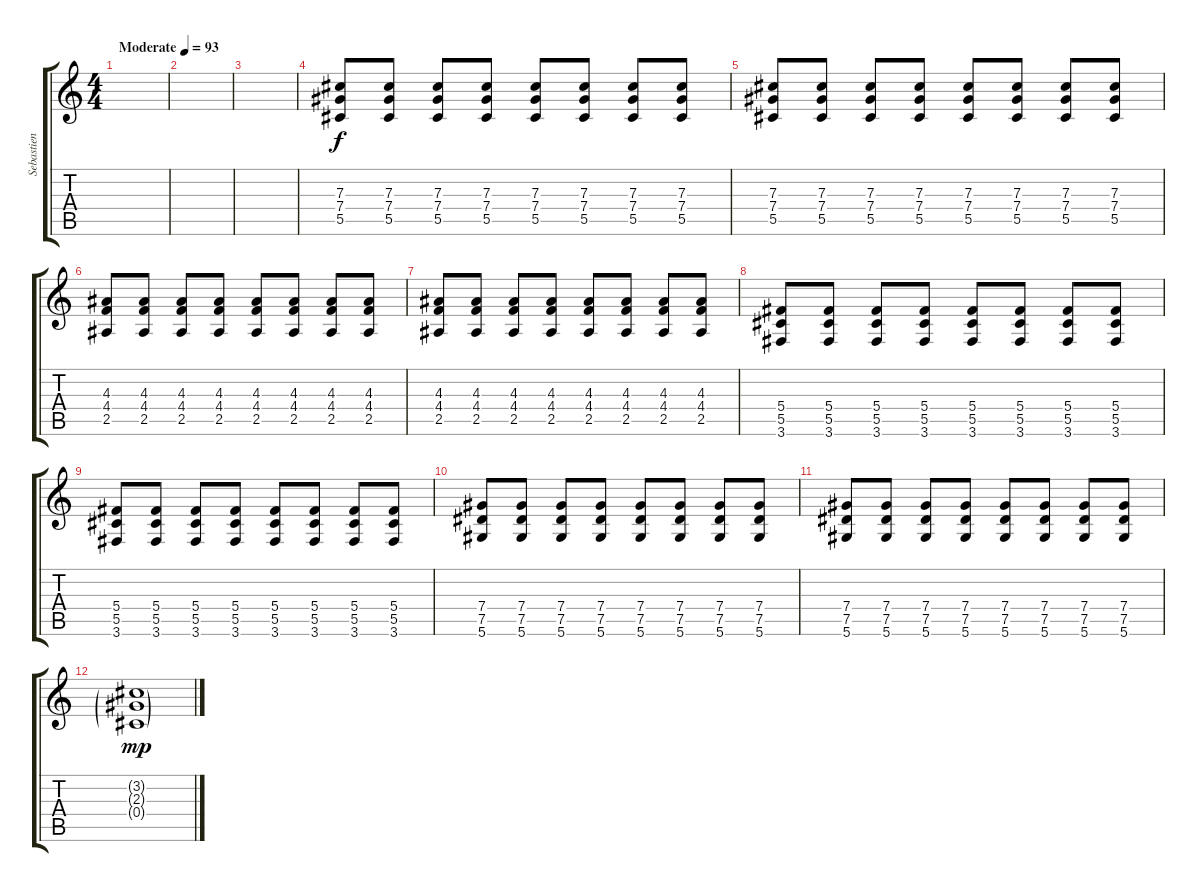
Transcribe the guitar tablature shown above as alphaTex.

\track ("Sebastien Lefebvre (Rythm guitar)" "Sebastien ") {instrument distortionguitar}
\staff {score tabs}
\tuning (Eb4 Bb3 Gb3 Db3 Ab2 Eb2) {hide}
\ts (4 4)
\tempo (93 "Moderate")
\clef g2
\ks c
|
|
|
(7.3 7.4 5.5).8 (7.3 7.4 5.5).8 (7.3 7.4 5.5).8 (7.3 7.4 5.5).8 (7.3 7.4 5.5).8 (7.3 7.4 5.5).8 (7.3 7.4 5.5).8 (7.3 7.4 5.5).8 |
(7.3 7.4 5.5).8 (7.3 7.4 5.5).8 (7.3 7.4 5.5).8 (7.3 7.4 5.5).8 (7.3 7.4 5.5).8 (7.3 7.4 5.5).8 (7.3 7.4 5.5).8 (7.3 7.4 5.5).8 |
(4.3 4.4 2.5).8 (4.3 4.4 2.5).8 (4.3 4.4 2.5).8 (4.3 4.4 2.5).8 (4.3 4.4 2.5).8 (4.3 4.4 2.5).8 (4.3 4.4 2.5).8 (4.3 4.4 2.5).8 |
(4.3 4.4 2.5).8 (4.3 4.4 2.5).8 (4.3 4.4 2.5).8 (4.3 4.4 2.5).8 (4.3 4.4 2.5).8 (4.3 4.4 2.5).8 (4.3 4.4 2.5).8 (4.3 4.4 2.5).8 |
(5.4 5.5 3.6).8 (5.4 5.5 3.6).8 (5.4 5.5 3.6).8 (5.4 5.5 3.6).8 (5.4 5.5 3.6).8 (5.4 5.5 3.6).8 (5.4 5.5 3.6).8 (5.4 5.5 3.6).8 |
(5.4 5.5 3.6).8 (5.4 5.5 3.6).8 (5.4 5.5 3.6).8 (5.4 5.5 3.6).8 (5.4 5.5 3.6).8 (5.4 5.5 3.6).8 (5.4 5.5 3.6).8 (5.4 5.5 3.6).8 |
(7.4 7.5 5.6).8 (7.4 7.5 5.6).8 (7.4 7.5 5.6).8 (7.4 7.5 5.6).8 (7.4 7.5 5.6).8 (7.4 7.5 5.6).8 (7.4 7.5 5.6).8 (7.4 7.5 5.6).8 |
(7.4 7.5 5.6).8 (7.4 7.5 5.6).8 (7.4 7.5 5.6).8 (7.4 7.5 5.6).8 (7.4 7.5 5.6).8 (7.4 7.5 5.6).8 (7.4 7.5 5.6).8 (7.4 7.5 5.6).8 |
(3.2{g} 2.3{g} 0.4{g}).1{dy mp}
